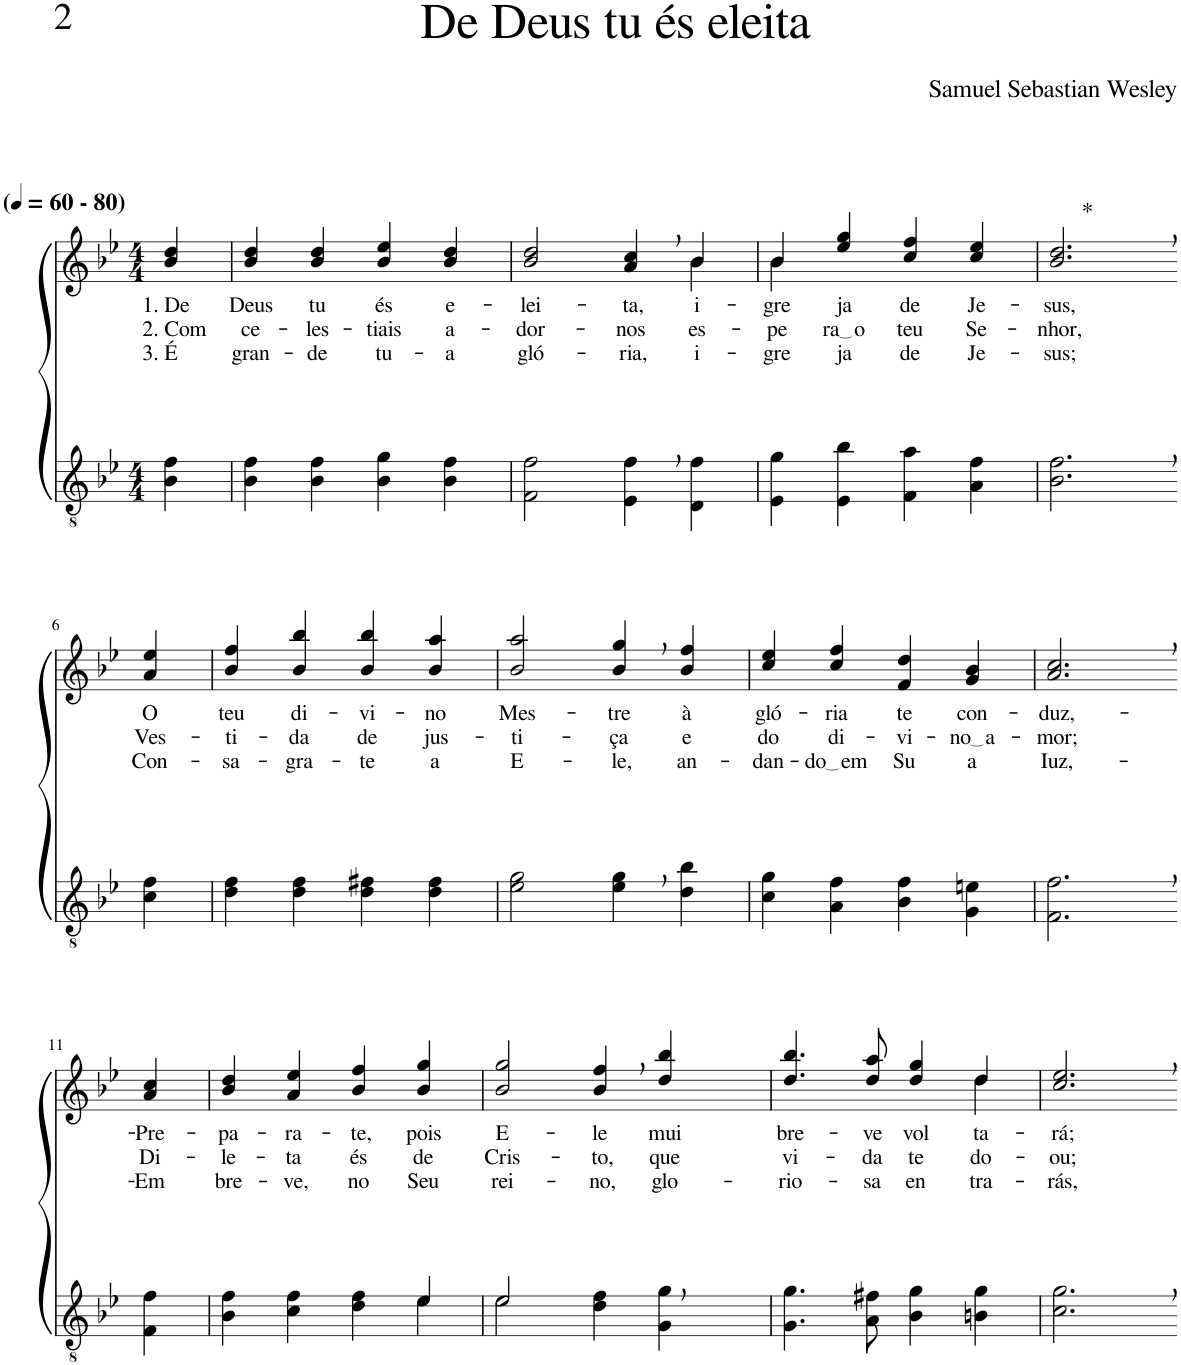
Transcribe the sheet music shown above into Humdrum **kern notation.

**kern	**kern	**text	**text	**text	**harte
*part2	*part1	*part1	*part1	*part1	*part1
*staff2	*staff1	*staff1	*staff1	*staff1	*
*I"Parte III e IV	*I"Parte I e II	*	*	*	*
*clefGv2	*clefG2	*	*	*	*
*Trd4c7	*Trd4c7	*	*	*	*
*k[b-e-]	*k[b-e-]	*	*	*	*
*M4/4	*M4/4	*	*	*	*
*MM60	*MM60	*	*	*	*
=1	=1	=1	=1	=1	=1
!	!LO:TX:a:B:t=(	!	!	!	!
!	!LO:TX:a:B:t=- 80)	!	!	!	!
!	!	!LO:LY:b	!LO:LY:b	!LO:LY:b	!
4B-\ 4f\	4b-/ 4dd/	1. De	2. Com	3. É	.
=2	=2	=2	=2	=2	=2
!	!	!LO:LY:b	!LO:LY:b	!LO:LY:b	!
4B-\ 4f\	4b-/ 4dd/	Deus	ce-	gran-	.
!	!	!LO:LY:b	!LO:LY:b	!LO:LY:b	!
4B-\ 4f\	4b-/ 4dd/	tu	-les-	-de	.
!	!	!LO:LY:b	!LO:LY:b	!LO:LY:b	!
4B-\ 4g\	4b-/ 4ee-/	és	-tiais	tu-	.
!	!	!LO:LY:b	!LO:LY:b	!LO:LY:b	!
4B-\ 4f\	4b-/ 4dd/	e-	a-	-a	.
=3	=3	=3	=3	=3	=3
!	!	!LO:LY:b	!LO:LY:b	!LO:LY:b	!
*	*^	*	*	*	*
2F\ 2f\	2b-/ 2dd/	2.ryy	-lei-	-dor-	gló-	.
!	!	!	!LO:LY:b	!LO:LY:b	!LO:LY:b	!
4E-\, 4f\,	4a/, 4cc/,	.	-ta,	-nos	-ria,	.
!	!	!	!LO:LY:b	!LO:LY:b	!LO:LY:b	!
4D\ 4f\	4b-/	4b-\	i-	es-	i-	.
=4	=4	=4	=4	=4	=4	=4
!	!	!	!LO:LY:b	!LO:LY:b	!LO:LY:b	!
4E-\ 4g\	4b-/	4b-\	-gre-	-pe-	-gre-	.
!	!	!	!LO:LY:b	!LO:LY:b	!LO:LY:b	!
4E-\ 4b-\	4ee-/ 4gg/	2.ryy	-ja	ra o	-ja	.
!	!	!	!LO:LY:b	!LO:LY:b	!LO:LY:b	!
4F\ 4a\	4cc/ 4ff/	.	de	teu	de	.
!	!	!	!LO:LY:b	!LO:LY:b	!LO:LY:b	!
4A\ 4f\	4cc/ 4ee-/	.	Je-	Se-	Je-	.
*	*v	*v	*	*	*	*
=5	=5	=5	=5	=5	=5
!	!	!LO:LY:b	!LO:LY:b	!LO:LY:b	!LO:H:kt=*
2.B-\, 2.f\,	2.b-/, 2.dd/,	-sus,	-nhor,	-sus;	N
!!LO:LB:g=z
=6-	=6-	=6-	=6-	=6-	=6-
!	!	!LO:LY:b	!LO:LY:b	!LO:LY:b	!
4c\ 4f\	4a/ 4ee-/	O	Ves-	Con-	.
=7	=7	=7	=7	=7	=7
!	!	!LO:LY:b	!LO:LY:b	!LO:LY:b	!
4d\ 4f\	4b-/ 4ff/	teu	-ti-	-sa-	.
!	!	!LO:LY:b	!LO:LY:b	!LO:LY:b	!
4d\ 4f\	4b-/ 4bb-/	di-	-da	-gra-	.
!	!	!LO:LY:b	!LO:LY:b	!LO:LY:b	!
4d\ 4f#X\	4b-/ 4bb-/	-vi-	de	-te	.
!	!	!LO:LY:b	!LO:LY:b	!LO:LY:b	!
4d\ 4f#\	4b-/ 4aa/	-no	jus-	a	.
=8	=8	=8	=8	=8	=8
!	!	!LO:LY:b	!LO:LY:b	!LO:LY:b	!
2e-\ 2g\	2b-/ 2aa/	Mes-	-ti-	E-	.
!	!	!LO:LY:b	!LO:LY:b	!LO:LY:b	!
4e-\, 4g\,	4b-/, 4gg/,	-tre	-ça	-le,	.
!	!	!LO:LY:b	!LO:LY:b	!LO:LY:b	!
4d\ 4b-\	4b-/ 4ff/	à	e	an-	.
=9	=9	=9	=9	=9	=9
!	!	!LO:LY:b	!LO:LY:b	!LO:LY:b	!
4c\ 4g\	4cc/ 4ee-/	gló-	do	-dan-	.
!	!	!LO:LY:b	!LO:LY:b	!LO:LY:b	!
4A\ 4f\	4cc/ 4ff/	-ria	di-	do em	.
!	!	!LO:LY:b	!LO:LY:b	!LO:LY:b	!
4B-\ 4f\	4f/ 4dd/	te	-vi-	Su	.
!	!	!LO:LY:b	!LO:LY:b	!LO:LY:b	!
4G\ 4en\	4g/ 4b-/	con-	no a	a	.
=10	=10	=10	=10	=10	=10
!	!	!LO:LY:b	!LO:LY:b	!LO:LY:b	!
2.F\, 2.f\,	2.a/, 2.cc/,	-duz,-	-mor;	Iuz,-	.
!!LO:LB:g=z
=11-	=11-	=11-	=11-	=11-	=11-
!	!	!LO:LY:b	!LO:LY:b	!LO:LY:b	!
4F\ 4f\	4a/ 4cc/	-Pre-	Di-	-Em	.
=12	=12	=12	=12	=12	=12
*^	*	*	*	*	*
!	!	!	!LO:LY:b	!LO:LY:b	!LO:LY:b	!
2.ryy	4B-\ 4f\	4b-/ 4dd/	-pa-	-le-	bre-	.
!	!	!	!LO:LY:b	!LO:LY:b	!LO:LY:b	!
.	4c\ 4f\	4a/ 4ee-/	-ra-	-ta	-ve,	.
!	!	!	!LO:LY:b	!LO:LY:b	!LO:LY:b	!
.	4d\ 4f\	4b-/ 4ff/	-te,	és	no	.
!	!	!	!LO:LY:b	!LO:LY:b	!LO:LY:b	!
4e-/	4e-\	4b-/ 4gg/	pois	de	Seu	.
=13	=13	=13	=13	=13	=13	=13
!	!	!	!LO:LY:b	!LO:LY:b	!LO:LY:b	!
2e-/	2e-\	2b-/ 2gg/	E-	Cris-	rei-	.
!	!	!	!LO:LY:b	!LO:LY:b	!LO:LY:b	!
2ryy	4d\ 4f\	4b-/, 4ff/,	-le	-to,	-no,	.
!	!	!	!LO:LY:b	!LO:LY:b	!LO:LY:b	!
.	4G\ 4g\	4dd/ 4bb-/	mui	que	glo-	.
=14	=14	=14	=14	=14	=14	=14
!	!	!	!LO:LY:b	!LO:LY:b	!LO:LY:b	!
*v	*v	*^	*	*	*	*
4.G\ 4.g\	4.dd/ 4.bb-/	2.ryy	bre-	vi-	-rio-	.
!	!	!	!LO:LY:b	!LO:LY:b	!LO:LY:b	!
8A\ 8f#X\	8dd/ 8aa/	.	-ve	-da	-sa	.
!	!	!	!LO:LY:b	!LO:LY:b	!LO:LY:b	!
4B-\ 4g\	4dd/ 4gg/	.	vol-	te	en-	.
!	!	!	!LO:LY:b	!LO:LY:b	!LO:LY:b	!
4Bn\ 4g\	4dd/	4dd\	-ta-	do-	-tra-	.
=15	=15	=15	=15	=15	=15	=15
!	!	!	!LO:LY:b	!LO:LY:b	!LO:LY:b	!
*	*v	*v	*	*	*	*
2.c\, 2.g\,	2.cc/, 2.ee-/,	-rá;	-ou;	-rás,	.
=-	=-	=-	=-	=-	=-
*-	*-	*-	*-	*-	*-
